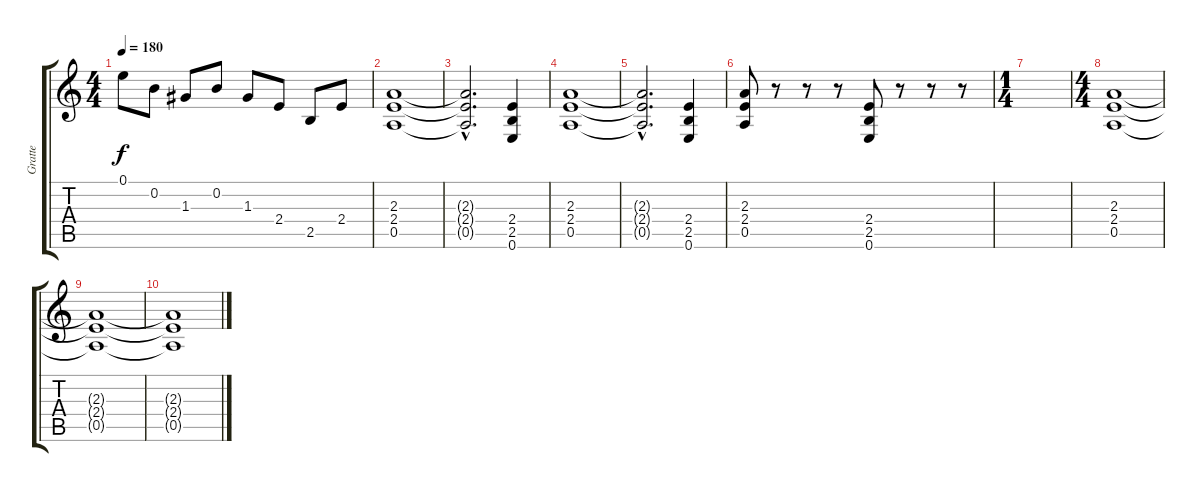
\track ("Gratte" "Gratte") {instrument distortionguitar}
\staff {score tabs}
\tuning (E4 B3 G3 D3 A2 E2) {hide}
\ts (4 4)
\tempo 180
\clef g2
\ks c
0.1.8{dy f} 0.2.8 1.3.8 0.2.8 1.3.8 2.4.8 2.5.8 2.4.8 |
(2.3 2.4 0.5).1 |
(2.3{hac t} 2.4{hac t} 0.5{hac t}).2{d} (2.4 2.5 0.6).4 |
(2.3 2.4 0.5).1 |
(2.3{hac t} 2.4{hac t} 0.5{hac t}).2{d} (2.4 2.5 0.6).4 |
(2.3 2.4 0.5).8 r.8 r.8 r.8 (2.4 2.5 0.6).8 r.8 r.8 r.8 |
\ts (1 4)
|
\ts (4 4)
(2.3 2.4 0.5).1 |
(2.3{t} 2.4{t} 0.5{t}).1 |
(2.3{t} 2.4{t} 0.5{t}).1
